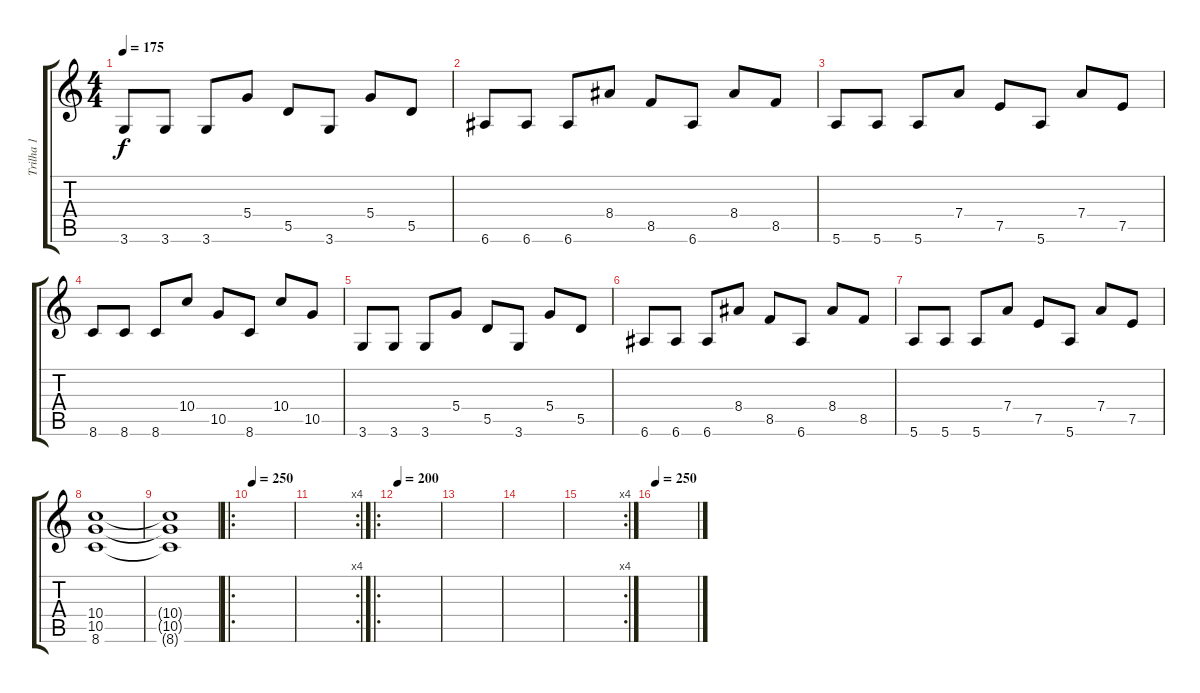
\track ("Trilha 1" "Trilha 1") {instrument acousticguitarsteel}
\staff {score tabs}
\tuning (E4 B3 G3 D3 A2 E2) {hide}
\ts (4 4)
\tempo 175
\clef g2
\ks c
3.6.8{dy f instrument acousticguitarsteel} 3.6.8 3.6.8 5.4.8 5.5.8 3.6.8 5.4.8 5.5.8 |
6.6.8 6.6.8 6.6.8 8.4.8 8.5.8 6.6.8 8.4.8 8.5.8 |
5.6.8 5.6.8 5.6.8 7.4.8 7.5.8 5.6.8 7.4.8 7.5.8 |
8.6.8 8.6.8 8.6.8 10.4.8 10.5.8 8.6.8 10.4.8 10.5.8 |
3.6.8 3.6.8 3.6.8 5.4.8 5.5.8 3.6.8 5.4.8 5.5.8 |
6.6.8 6.6.8 6.6.8 8.4.8 8.5.8 6.6.8 8.4.8 8.5.8 |
5.6.8 5.6.8 5.6.8 7.4.8 7.5.8 5.6.8 7.4.8 7.5.8 |
(10.4 10.5 8.6).1 |
(10.4{t} 10.5{t} 8.6{t}).1 |
\ro
\tempo 250
|
\rc 4
|
\ro
\tempo 200
|
|
|
\rc 4
|
\tempo 250
